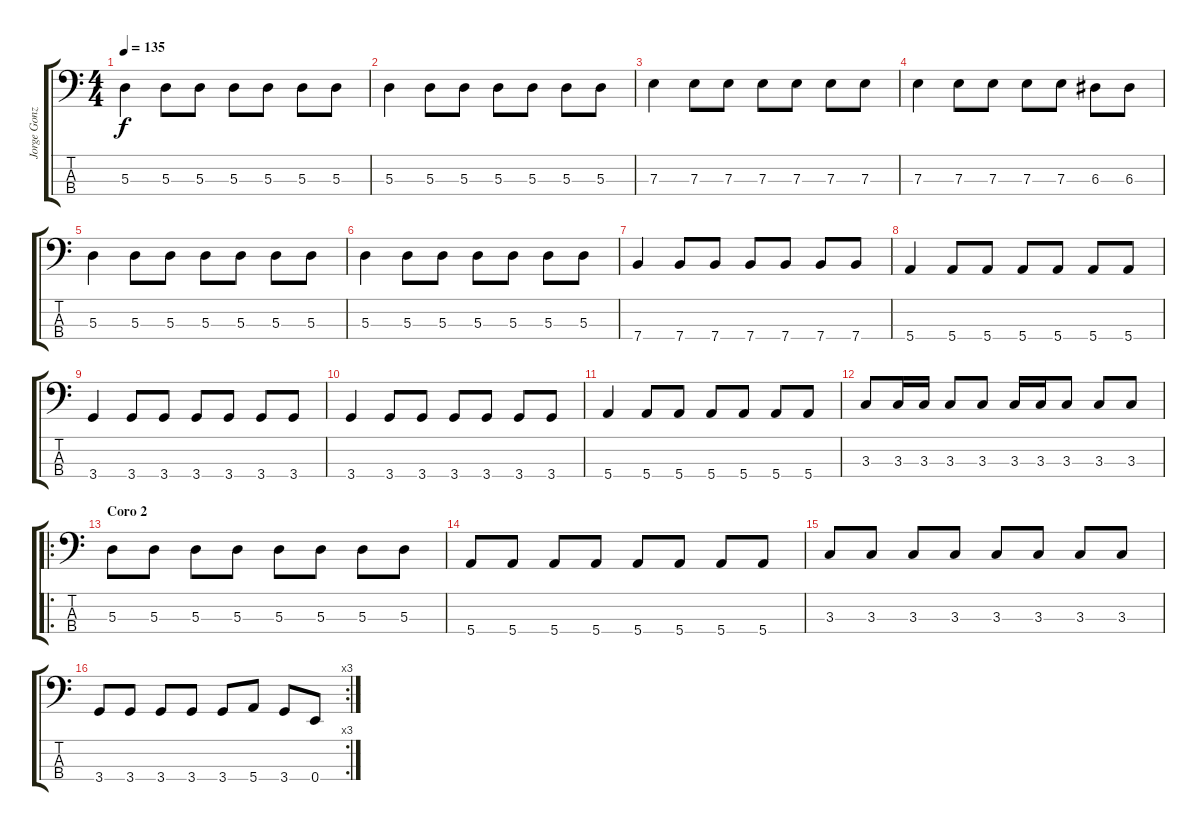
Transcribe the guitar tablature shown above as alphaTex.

\track ("Jorge Gonzalez" "Jorge Gonz") {instrument electricbasspick}
\staff {score tabs}
\tuning (G2 D2 A1 E1) {hide}
\ts (4 4)
\tempo 135
\clef f4
\ks c
5.3.4{dy f} 5.3.8 5.3.8 5.3.8 5.3.8 5.3.8 5.3.8 |
5.3.4 5.3.8 5.3.8 5.3.8 5.3.8 5.3.8 5.3.8 |
7.3.4 7.3.8 7.3.8 7.3.8 7.3.8 7.3.8 7.3.8 |
7.3.4 7.3.8 7.3.8 7.3.8 7.3.8 6.3.8 6.3.8 |
5.3.4 5.3.8 5.3.8 5.3.8 5.3.8 5.3.8 5.3.8 |
5.3.4 5.3.8 5.3.8 5.3.8 5.3.8 5.3.8 5.3.8 |
7.4.4 7.4.8 7.4.8 7.4.8 7.4.8 7.4.8 7.4.8 |
5.4.4 5.4.8 5.4.8 5.4.8 5.4.8 5.4.8 5.4.8 |
3.4.4 3.4.8 3.4.8 3.4.8 3.4.8 3.4.8 3.4.8 |
3.4.4 3.4.8 3.4.8 3.4.8 3.4.8 3.4.8 3.4.8 |
5.4.4 5.4.8 5.4.8 5.4.8 5.4.8 5.4.8 5.4.8 |
3.3.8 3.3.16 3.3.16 3.3.8 3.3.8 3.3.16 3.3.16 3.3.8 3.3.8 3.3.8 |
\ro
\section ("" "Coro 2")
5.3.8 5.3.8 5.3.8 5.3.8 5.3.8 5.3.8 5.3.8 5.3.8 |
5.4.8 5.4.8 5.4.8 5.4.8 5.4.8 5.4.8 5.4.8 5.4.8 |
3.3.8 3.3.8 3.3.8 3.3.8 3.3.8 3.3.8 3.3.8 3.3.8 |
\rc 3
3.4.8 3.4.8 3.4.8 3.4.8 3.4.8 5.4.8 3.4.8 0.4.8
